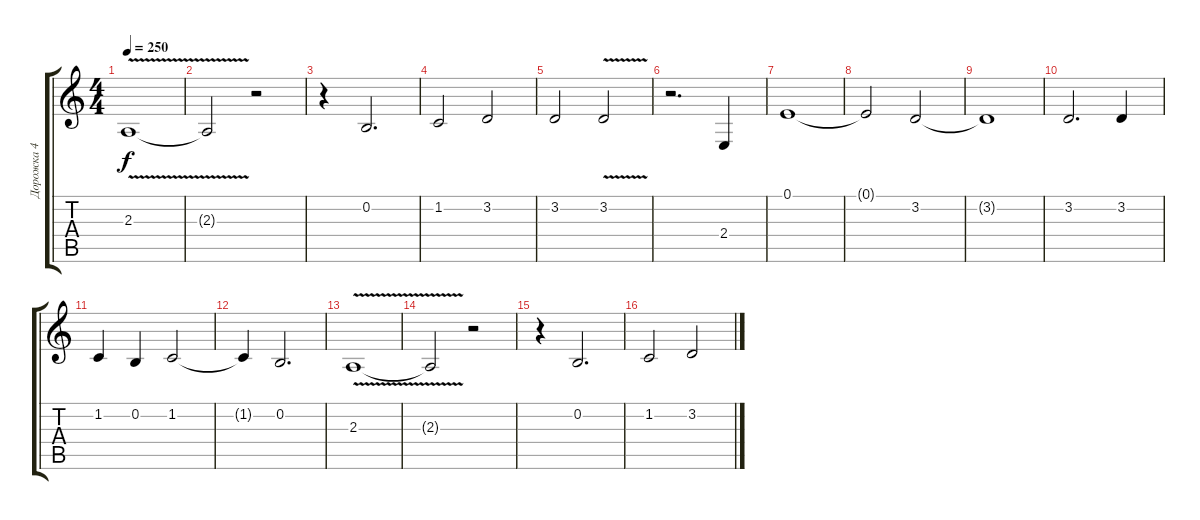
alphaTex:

\track ("Дорожка 4" "Дорожка 4") {instrument lead6voice}
\staff {score tabs}
\tuning (E4 B3 G3 D3 A2 E2) {hide}
\ts (4 4)
\tempo 250
\clef g2
\ks c
2.3{v}.1{dy f} |
2.3{t}.2 r.2 |
r.4 0.2.2{d} |
1.2.2 3.2.2 |
3.2.2 3.2{v}.2 |
r.2{d} 2.4.4 |
0.1.1 |
0.1{t}.2 3.2.2 |
3.2{t}.1 |
3.2.2{d} 3.2.4 |
1.2.4 0.2.4 1.2.2 |
1.2{t}.4 0.2.2{d} |
2.3{v}.1 |
2.3{t}.2 r.2 |
r.4 0.2.2{d} |
1.2.2 3.2.2
